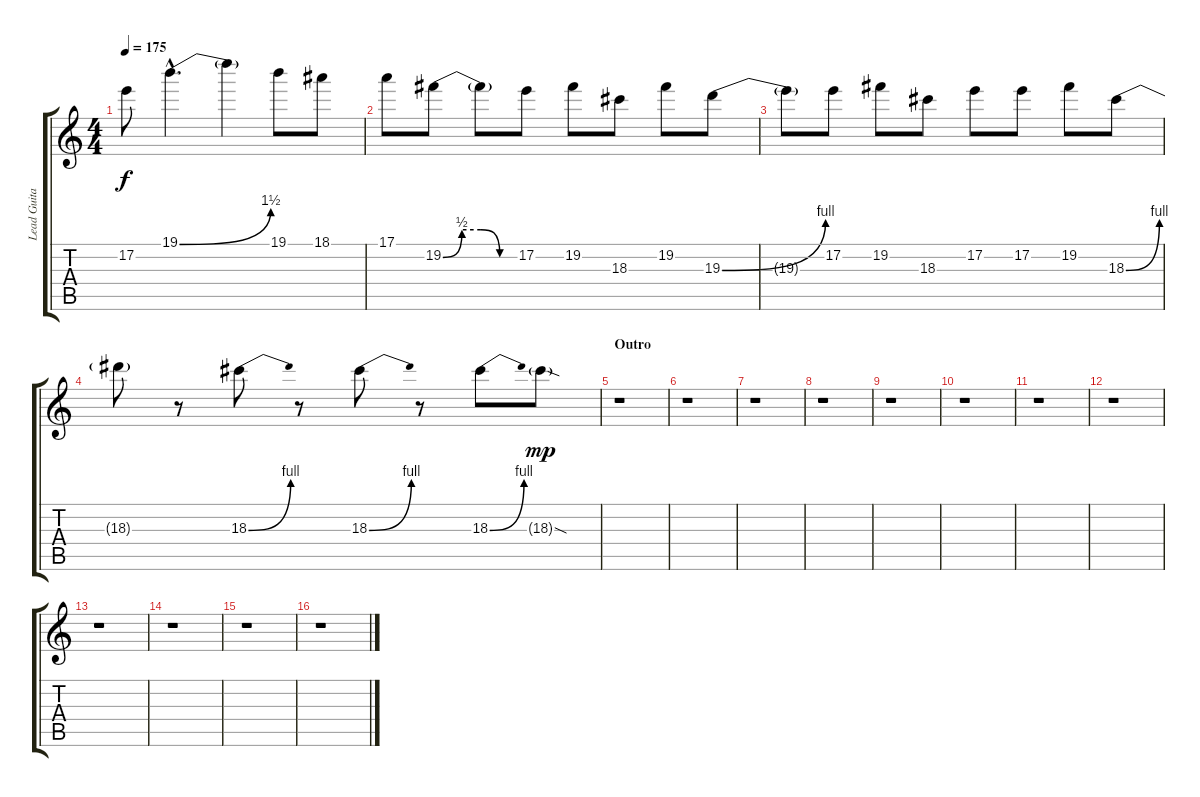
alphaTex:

\track ("Lead Guitar" "Lead Guita") {instrument overdrivenguitar}
\staff {score tabs}
\tuning (E4 B3 G3 D3 A2 E2) {hide}
\ts (4 4)
\tempo 175
\clef g2
\ks c
17.2.8{dy f} 19.1{be (bend 0 0 60 6) hac}.4{d} 19.1{t}.4 19.1.8 18.1.8 |
17.1.8 19.2{be (custom 0 0 15 2 30 2 45 0 60 0)}.8 19.2{t}.8 17.2.8 19.2.8 18.3.8 19.2.8 19.3{be (bend 0 0 60 4)}.8 |
19.3{t}.8 17.2.8 19.2.8 18.3.8 17.2.8 17.2.8 19.2.8 18.3{be (bend 0 0 60 4)}.8 |
18.3{t}.8 r.8 18.3{be (bend 0 0 60 4)}.8 r.8 18.3{be (bend 0 0 60 4)}.8 r.8 18.3{be (bend 0 0 60 4)}.8 18.3{sod g}.8{dy mp} |
\section ("" "Outro")
r.1 |
r.1 |
r.1 |
r.1 |
r.1 |
r.1 |
r.1 |
r.1 |
r.1 |
r.1 |
r.1 |
r.1
